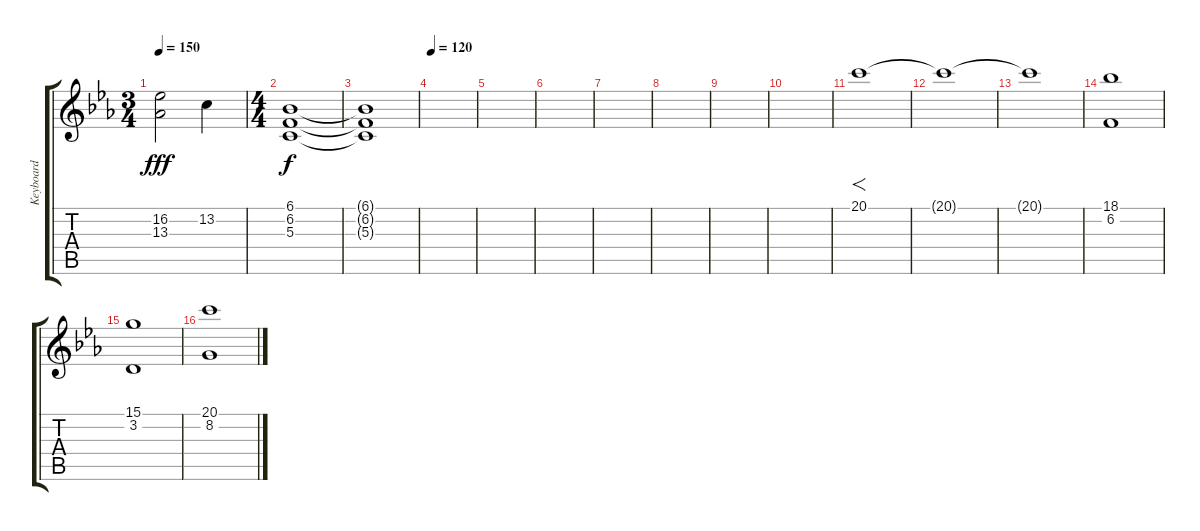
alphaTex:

\track ("Keyboard" "Keyboard") {instrument stringensemble1}
\staff {score tabs}
\tuning (E4 B3 G3 D3 A2 E2) {hide}
\ts (3 4)
\tempo 150
\clef g2
\ks eb
(16.2 13.3).2{dy fff} 13.2.4 |
\ts (4 4)
(6.1 6.2 5.3).1{dy f} |
(6.1{t} 6.2{t} 5.3{t}).1 |
\tempo 120
|
|
|
|
|
|
|
20.1.1{f volume 8 instrument synthstrings1} |
20.1{t}.1 |
20.1{t}.1 |
(18.1 6.2).1 |
(15.1 3.2).1 |
(20.1 8.2).1
